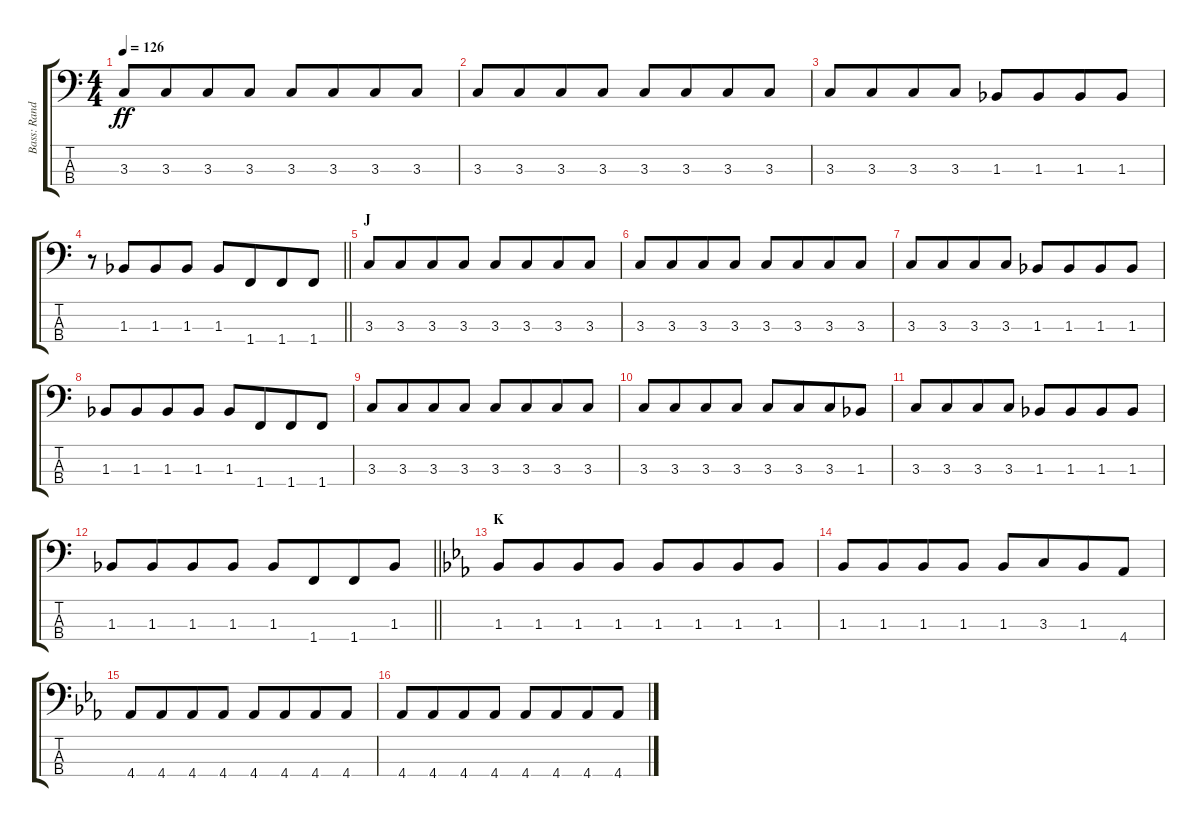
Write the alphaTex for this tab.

\track ("Bass: Randy" "Bass: Rand") {instrument electricbassfinger}
\staff {score tabs}
\tuning (G2 D2 A1 E1) {hide}
\ts (4 4)
\tempo 126
\clef f4
\ks c
3.3.8{dy ff} 3.3.8{beam merge} 3.3.8 3.3.8 3.3.8 3.3.8{beam merge} 3.3.8 3.3.8 |
3.3.8 3.3.8{beam merge} 3.3.8 3.3.8 3.3.8 3.3.8{beam merge} 3.3.8 3.3.8 |
3.3.8 3.3.8{beam merge} 3.3.8 3.3.8 1.3{acc b}.8 1.3{acc b}.8{beam merge} 1.3{acc b}.8 1.3{acc b}.8 |
\barLineRight lightlight
r.8 1.3{acc b}.8{beam merge} 1.3{acc b}.8 1.3{acc b}.8 1.3{acc b}.8{beam merge} 1.4.8{beam merge} 1.4.8{beam merge} 1.4.8 |
\section ("" "J")
3.3.8 3.3.8{beam merge} 3.3.8 3.3.8 3.3.8 3.3.8{beam merge} 3.3.8 3.3.8 |
3.3.8 3.3.8{beam merge} 3.3.8 3.3.8 3.3.8 3.3.8{beam merge} 3.3.8 3.3.8 |
3.3.8 3.3.8{beam merge} 3.3.8 3.3.8 1.3{acc b}.8 1.3{acc b}.8{beam merge} 1.3{acc b}.8 1.3{acc b}.8 |
1.3{acc b}.8 1.3{acc b}.8{beam merge} 1.3{acc b}.8 1.3{acc b}.8 1.3{acc b}.8{beam merge} 1.4.8{beam merge} 1.4.8{beam merge} 1.4.8 |
3.3.8 3.3.8{beam merge} 3.3.8 3.3.8 3.3.8 3.3.8{beam merge} 3.3.8 3.3.8 |
3.3.8 3.3.8{beam merge} 3.3.8 3.3.8 3.3.8 3.3.8{beam merge} 3.3.8 1.3{acc b}.8 |
3.3.8 3.3.8{beam merge} 3.3.8 3.3.8 1.3{acc b}.8 1.3{acc b}.8{beam merge} 1.3{acc b}.8 1.3{acc b}.8 |
\barLineRight lightlight
1.3{acc b}.8 1.3{acc b}.8{beam merge} 1.3{acc b}.8 1.3{acc b}.8 1.3{acc b}.8{beam merge} 1.4.8{beam merge} 1.4.8{beam merge} 1.3{acc b}.8 |
\section ("" "K")
\ks eb
1.3.8 1.3.8{beam merge} 1.3.8 1.3.8 1.3.8 1.3.8{beam merge} 1.3.8 1.3.8 |
1.3.8 1.3.8{beam merge} 1.3.8 1.3.8 1.3.8 3.3.8{beam merge} 1.3.8 4.4.8 |
4.4.8 4.4.8{beam merge} 4.4.8 4.4.8 4.4.8 4.4.8{beam merge} 4.4.8 4.4.8 |
4.4.8 4.4.8{beam merge} 4.4.8 4.4.8 4.4.8 4.4.8{beam merge} 4.4.8 4.4.8
